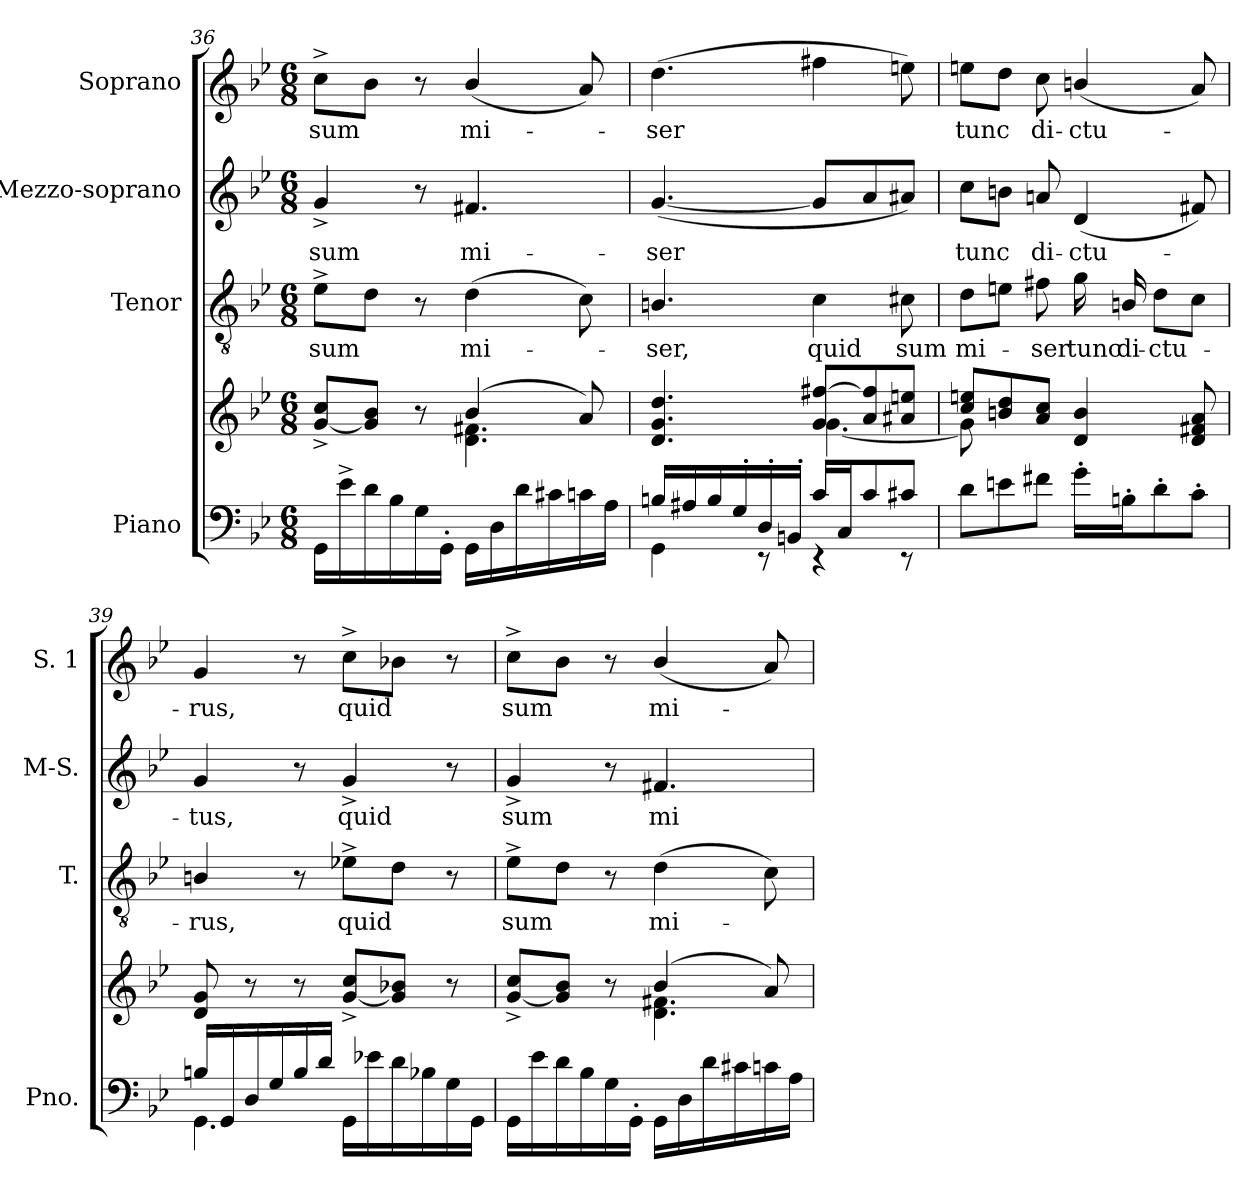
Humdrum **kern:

**kern	**kern	**kern	**text	**kern	**text	**kern	**text
*part4	*part4	*part3	*part3	*part2	*part2	*part1	*part1
*staff5	*staff4	*staff3	*staff3	*staff2	*staff2	*staff1	*staff1
*I"Piano	*	*I"Tenor	*	*I"Mezzo-soprano	*	*I"Soprano	*
*I'Pno.	*	*I'T.	*	*I'M-S.	*	*I'S. 1	*
!!LO:LB:g=z
*clefF4	*clefG2	*clefGv2	*	*clefG2	*	*clefG2	*
*	*	*ITrd7c12	*	*	*	*	*
*k[b-e-]	*k[b-e-]	*k[b-e-]	*	*k[b-e-]	*	*k[b-e-]	*
*g:	*g:	*g:	*	*g:	*	*g:	*
*M6/8	*M6/8	*M6/8	*	*M6/8	*	*M6/8	*
=36	=36	=36	=36	=36	=36	=36	=36
*	*^	*	*	*	*	*	*
!	!	!	!	!LO:LY:b:color=#000000	!	!	!	!
!	!	!	!	!	!	!LO:LY:b:color=#000000	!	!
!	!	!	!	!	!	!	!	!LO:LY:b:color=#000000
16GGi\LL	[8gi/^ 8cci^L	4ryy	8E-^i\L	sum	4g^i/	sum	8cc^i\L	sum
16e-^i\	.	.	.	.	.	.	.	.
16di\	8gi/] 8b-iJ	.	8Di\J	.	.	.	8b-i\J	.
16B-i\	.	.	.	.	.	.	.	.
16Gi\	8r	8ryy	8r	.	8r	.	8r	.
16GG'i\JJ	.	.	.	.	.	.	.	.
!	!	!	!	!LO:LY:b:color=#000000	!	!	!	!
!	!	!	!	!	!	!LO:LY:b:color=#000000	!	!
!	!	!	!	!	!	!	!	!LO:LY:b:color=#000000
16GGi\LL	(4b-i/	4.di\ 4.f#Xi	(4Di\	mi-	4.f#Xi/	mi-	(4b-i/	mi-
16Di\	.	.	.	.	.	.	.	.
16di\	.	.	.	.	.	.	.	.
16c#Xi\	.	.	.	.	.	.	.	.
16cni\	8ai/)	.	8Ci\)	.	.	.	8ai/)	.
16Ai\JJ	.	.	.	.	.	.	.	.
=37	=37	=37	=37	=37	=37	=37	=37	=37
*^	*	*	*	*	*	*	*	*
!	!	!	!	!	!LO:LY:b:color=#000000	!	!	!	!
!	!	!	!	!	!	!	!LO:LY:b:color=#000000	!	!
!	!	!	!	!	!	!	!	!	!LO:LY:b:color=#000000
16Bni/LL	4GGi\	4.di/ 4.gi 4.ddi	4.ryy	4.BBni/	-ser,	([4.gi/	-ser	(4.ddi\	-ser
16A#Xi/	.	.	.	.	.	.	.	.	.
16Bi/	.	.	.	.	.	.	.	.	.
16G'i/	.	.	.	.	.	.	.	.	.
16D'i/	8r	.	.	.	.	.	.	.	.
16BBn'i/JJ	.	.	.	.	.	.	.	.	.
!	!	!	!	!	!LO:LY:b:color=#000000	!	!	!	!
16ci/LL	4r	8gi/ [8ff#XiL	[4.gi\	4Ci\	quid	8gi/L]	.	4ff#Xi\	.
16Ci/J	.	.	.	.	.	.	.	.	.
8ci/	.	8ai/ 8ff#i]	.	.	.	8ai/	.	.	.
!	!	!	!	!	!LO:LY:b:color=#000000	!	!	!	!
8c#Xi/J	8r	8a#Xi/ 8eeniJ	.	8C#Xi\	sum	8a#Xi/J)	.	8eeni\)	.
*v	*v	*	*	*	*	*	*	*	*
=38	=38	=38	=38	=38	=38	=38	=38	=38
*^	*	*	*	*	*	*	*	*
!	!	!	!	!	!LO:LY:b:color=#000000	!	!	!	!
*v	*v	*	*	*	*	*	*	*	*
*^	*	*	*	*	*	*	*	*
!	!	!	!	!	!	!	!LO:LY:b:color=#000000	!	!
*v	*v	*	*	*	*	*	*	*	*
*^	*	*	*	*	*	*	*	*
!	!	!	!	!	!	!	!	!	!LO:LY:b:color=#000000
*v	*v	*	*	*	*	*	*	*	*
8di\L	8cci/ 8eeniL	8gi\]	8Di\L	mi-	8cci\L	tunc	8eeni\L	tunc
8eni\	8bni/ 8ddi	8ryy	8Eni\J	.	8bni\J	.	8ddi\J	.
!	!	!	!	!LO:LY:b:color=#000000	!	!	!	!
!	!	!	!	!	!	!LO:LY:b:color=#000000	!	!
!	!	!	!	!	!	!	!	!LO:LY:b:color=#000000
8f#Xi\J	8ai/ 8cciJ	8ryy	8F#Xi\	-ser	8ani/	di-	8cci\	di-
!	!	!	!	!LO:LY:b:color=#000000	!	!	!	!
!	!	!	!	!	!	!LO:LY:b:color=#000000	!	!
!	!	!	!	!	!	!	!	!LO:LY:b:color=#000000
16g'i\LL	4di/ 4bi	4.ryy	16Gi\	tunc	(4di/	-ctu-	(4bni/	-ctu-
!	!	!	!	!LO:LY:b:color=#000000	!	!	!	!
16Bn'i\J	.	.	16BBni/	di-	.	.	.	.
!	!	!	!	!LO:LY:b:color=#000000	!	!	!	!
8d'i\	.	.	8Di\L	-ctu-	.	.	.	.
8c'i\J	8di/ 8f#Xi 8ai	.	8Ci\J	.	8f#Xi/)	.	8ai/)	.
*	*v	*v	*	*	*	*	*	*
=39	=39	=39	=39	=39	=39	=39	=39
*^	*	*	*	*	*	*	*
!	!	!	!	!LO:LY:b:color=#000000	!	!	!	!
!	!	!	!	!	!	!LO:LY:b:color=#000000	!	!
!	!	!	!	!	!	!	!	!LO:LY:b:color=#000000
16Bni/LL	4.GGi\	8di/ 8gi	4BBni/	-rus,	4gi/	-tus,	4gi/	-rus,
16GGi/	.	.	.	.	.	.	.	.
16Di/	.	8r	.	.	.	.	.	.
16Gi/	.	.	.	.	.	.	.	.
16Bi/	.	8r	8r	.	8r	.	8r	.
16di/JJ	.	.	.	.	.	.	.	.
!	!	!	!	!LO:LY:b:color=#000000	!	!	!	!
!	!	!	!	!	!	!LO:LY:b:color=#000000	!	!
!	!	!	!	!	!	!	!	!LO:LY:b:color=#000000
16GGi\LL	4.ryy	[8gi/^ 8cci^L	8E-X^i\L	quid	4g^i/	quid	8cc^i\L	quid
16e-Xi\	.	.	.	.	.	.	.	.
16di\	.	8gi/] 8b-XiJ	8Di\J	.	.	.	8b-Xi\J	.
16B-Xi\	.	.	.	.	.	.	.	.
16Gi\	.	8r	8r	.	8r	.	8r	.
16GGi\JJ	.	.	.	.	.	.	.	.
*v	*v	*	*	*	*	*	*	*
!!LO:PB:g=z
=40	=40	=40	=40	=40	=40	=40	=40
*	*^	*	*	*	*	*	*
!	!	!	!	!LO:LY:b:color=#000000	!	!	!	!
!	!	!	!	!	!	!LO:LY:b:color=#000000	!	!
!	!	!	!	!	!	!	!	!LO:LY:b:color=#000000
16GGi\LL	[8gi/^ 8cci^L	8ryy	8E-^i\L	sum	4g^i/	sum	8cc^i\L	sum
16e-i\	.	.	.	.	.	.	.	.
16di\	8gi/] 8b-iJ	8ryy	8Di\J	.	.	.	8b-i\J	.
16B-i\	.	.	.	.	.	.	.	.
16Gi\	8r	8ryy	8r	.	8r	.	8r	.
16GG'i\JJ	.	.	.	.	.	.	.	.
!	!	!	!	!LO:LY:b:color=#000000	!	!	!	!
!	!	!	!	!	!	!LO:LY:b:color=#000000	!	!
!	!	!	!	!	!	!	!	!LO:LY:b:color=#000000
16GGi\LL	(4b-i/	4.di\ 4.f#Xi	(4Di\	mi-	4.f#Xi/	mi-	(4b-i/	mi-
16Di\	.	.	.	.	.	.	.	.
16di\	.	.	.	.	.	.	.	.
16c#Xi\	.	.	.	.	.	.	.	.
16cni\	8ai/)	.	8Ci\)	.	.	.	8ai/)	.
16Ai\JJ	.	.	.	.	.	.	.	.
*	*v	*v	*	*	*	*	*	*
=	=	=	=	=	=	=	=
*-	*-	*-	*-	*-	*-	*-	*-
